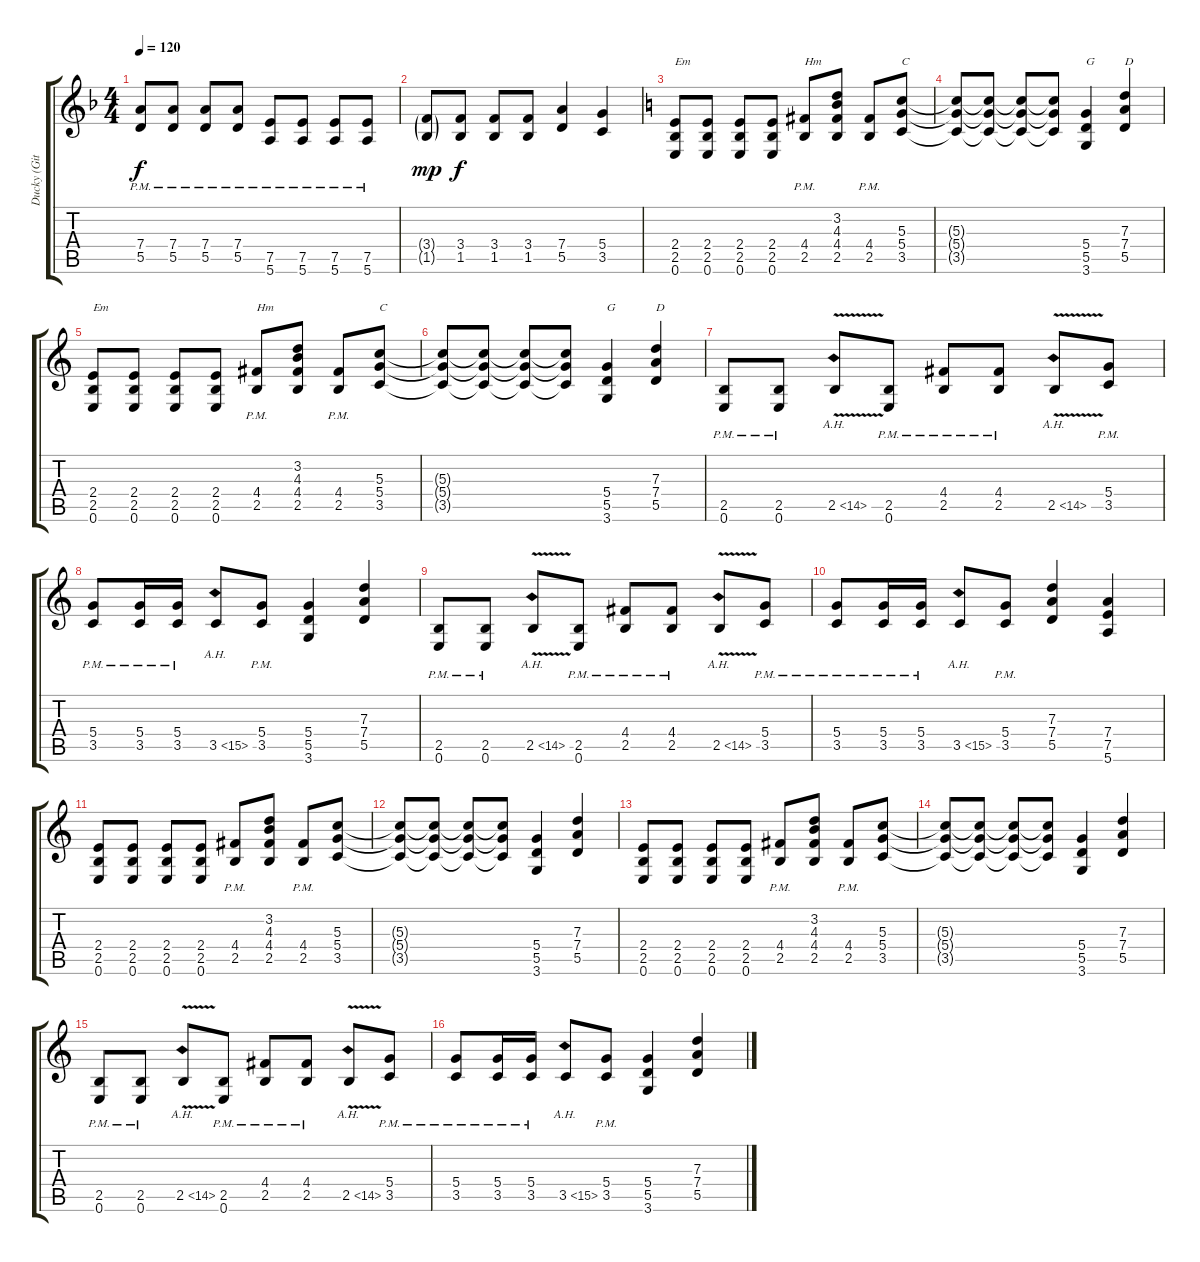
\track ("Ducky (Gitarre)" "Ducky (Git") {instrument acousticguitarsteel}
\staff {score tabs}
\tuning (E4 B3 G3 D3 A2 E2) {hide}
\ts (4 4)
\tempo 120
\clef g2
\ks f
(7.4{pm} 5.5{pm}).8{dy f instrument distortionguitar} (7.4{pm} 5.5{pm}).8 (7.4{pm} 5.5{pm}).8 (7.4{pm} 5.5{pm}).8 (7.5{pm} 5.6{pm}).8 (7.5{pm} 5.6{pm}).8 (7.5{pm} 5.6{pm}).8 (7.5{pm} 5.6{pm}).8 |
(3.4{g} 1.5{g}).8{dy mp} (3.4 1.5).8{dy f} (3.4 1.5).8 (3.4 1.5).8 (7.4 5.5).4 (5.4 3.5).4 |
\ks c
(2.4 2.5 0.6).8{txt "Em"} (2.4 2.5 0.6).8 (2.4 2.5 0.6).8 (2.4 2.5 0.6).8 (4.4{pm} 2.5{pm}).8{txt "Hm"} (3.2 4.3 4.4 2.5).8 (4.4{pm} 2.5{pm}).8 (5.3 5.4 3.5).8{txt "C"} |
(5.3{t} 5.4{t} 3.5{t}).8 (5.3{t} 5.4{t} 3.5{t}).8 (5.3{t} 5.4{t} 3.5{t}).8 (5.3{t} 5.4{t} 3.5{t}).8 (5.4 5.5 3.6).4{txt "G"} (7.3 7.4 5.5).4{txt "D"} |
(2.4 2.5 0.6).8{txt "Em" instrument distortionguitar} (2.4 2.5 0.6).8 (2.4 2.5 0.6).8 (2.4 2.5 0.6).8 (4.4{pm} 2.5{pm}).8{txt "Hm"} (3.2 4.3 4.4 2.5).8 (4.4{pm} 2.5{pm}).8 (5.3 5.4 3.5).8{txt "C"} |
(5.3{t} 5.4{t} 3.5{t}).8 (5.3{t} 5.4{t} 3.5{t}).8 (5.3{t} 5.4{t} 3.5{t}).8 (5.3{t} 5.4{t} 3.5{t}).8 (5.4 5.5 3.6).4{txt "G"} (7.3 7.4 5.5).4{txt "D"} |
(2.5{pm} 0.6{pm}).8 (2.5{pm} 0.6{pm}).8 2.5{ah 12 v}.8 (2.5{pm} 0.6{pm}).8 (4.4{pm} 2.5{pm}).8 (4.4{pm} 2.5{pm}).8 2.5{ah 12 v}.8 (5.4{pm} 3.5{pm}).8 |
(5.4{pm} 3.5{pm}).8 (5.4{pm} 3.5{pm}).16 (5.4{pm} 3.5{pm}).16 3.5{ah 12}.8 (5.4{pm} 3.5{pm}).8 (5.4 5.5 3.6).4 (7.3 7.4 5.5).4 |
(2.5{pm} 0.6{pm}).8 (2.5{pm} 0.6{pm}).8 2.5{ah 12 v}.8 (2.5{pm} 0.6{pm}).8 (4.4{pm} 2.5{pm}).8 (4.4{pm} 2.5{pm}).8 2.5{ah 12 v}.8 (5.4{pm} 3.5{pm}).8 |
(5.4{pm} 3.5{pm}).8 (5.4{pm} 3.5{pm}).16 (5.4{pm} 3.5{pm}).16 3.5{ah 12}.8 (5.4{pm} 3.5{pm}).8 (7.3 7.4 5.5).4 (7.4 7.5 5.6).4 |
(2.4 2.5 0.6).8{instrument distortionguitar} (2.4 2.5 0.6).8 (2.4 2.5 0.6).8 (2.4 2.5 0.6).8 (4.4{pm} 2.5{pm}).8 (3.2 4.3 4.4 2.5).8 (4.4{pm} 2.5{pm}).8 (5.3 5.4 3.5).8 |
(5.3{t} 5.4{t} 3.5{t}).8 (5.3{t} 5.4{t} 3.5{t}).8 (5.3{t} 5.4{t} 3.5{t}).8 (5.3{t} 5.4{t} 3.5{t}).8 (5.4 5.5 3.6).4 (7.3 7.4 5.5).4 |
(2.4 2.5 0.6).8{instrument distortionguitar} (2.4 2.5 0.6).8 (2.4 2.5 0.6).8 (2.4 2.5 0.6).8 (4.4{pm} 2.5{pm}).8 (3.2 4.3 4.4 2.5).8 (4.4{pm} 2.5{pm}).8 (5.3 5.4 3.5).8 |
(5.3{t} 5.4{t} 3.5{t}).8 (5.3{t} 5.4{t} 3.5{t}).8 (5.3{t} 5.4{t} 3.5{t}).8 (5.3{t} 5.4{t} 3.5{t}).8 (5.4 5.5 3.6).4 (7.3 7.4 5.5).4 |
(2.5{pm} 0.6{pm}).8 (2.5{pm} 0.6{pm}).8 2.5{ah 12 v}.8 (2.5{pm} 0.6{pm}).8 (4.4{pm} 2.5{pm}).8 (4.4{pm} 2.5{pm}).8 2.5{ah 12 v}.8 (5.4{pm} 3.5{pm}).8 |
(5.4{pm} 3.5{pm}).8 (5.4{pm} 3.5{pm}).16 (5.4{pm} 3.5{pm}).16 3.5{ah 12}.8 (5.4{pm} 3.5{pm}).8 (5.4 5.5 3.6).4 (7.3 7.4 5.5).4
